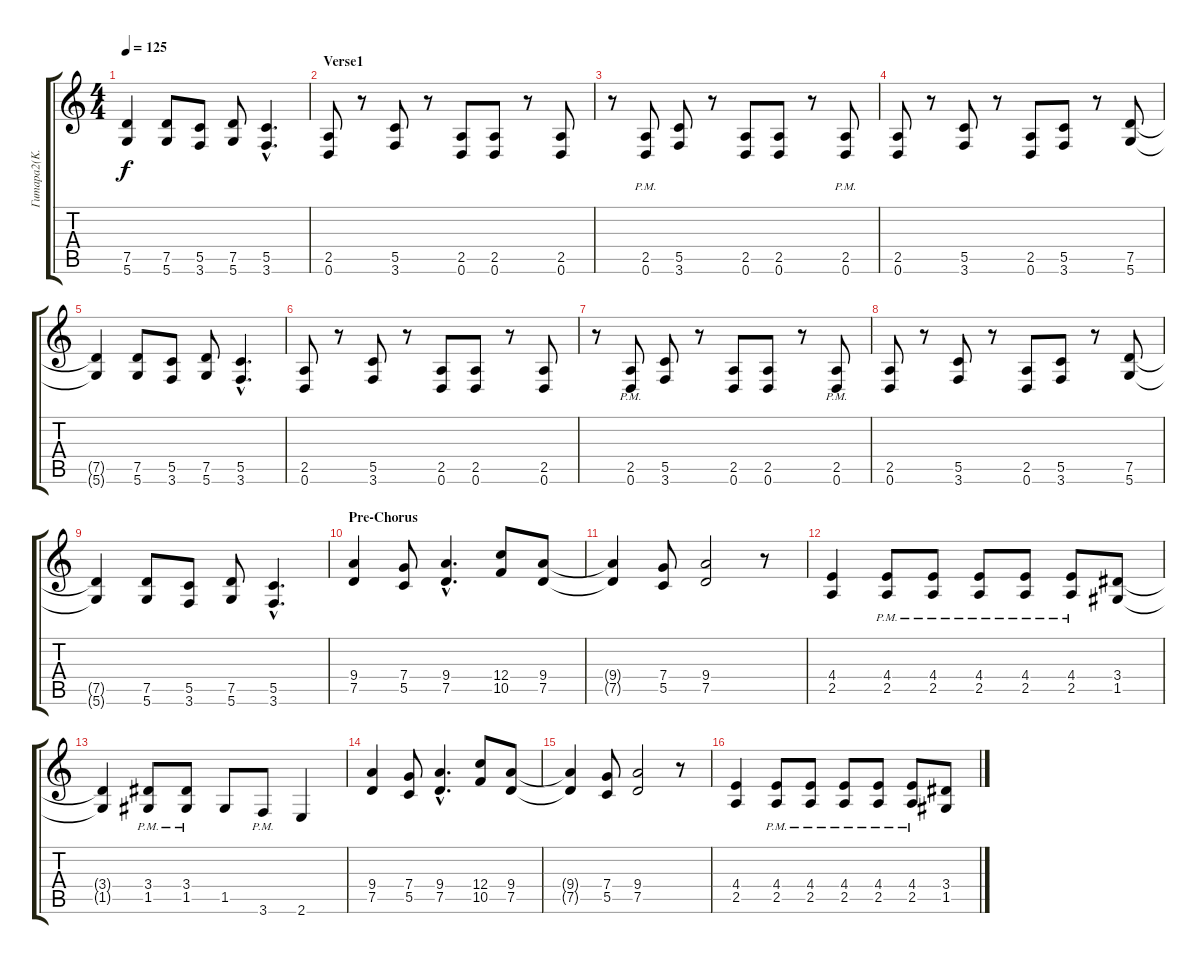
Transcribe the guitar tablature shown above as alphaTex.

\track ("Гитара2(K. K. Downing)" "Гитара2(K.") {instrument distortionguitar}
\staff {score tabs}
\tuning (D4 A3 F3 C3 G2 D2) {hide}
\ts (4 4)
\tempo 125
\clef g2
\ks c
(7.5{t} 5.6{t}).4{dy f} (7.5 5.6).8 (5.5 3.6).8 (7.5 5.6).8 (5.5{hac} 3.6{hac}).4{d} |
\section ("" "Verse1")
(2.5 0.6).8 r.8 (5.5 3.6).8 r.8 (2.5 0.6).8 (2.5 0.6).8 r.8 (2.5 0.6).8 |
r.8 (2.5{pm} 0.6{pm}).8 (5.5 3.6).8 r.8 (2.5 0.6).8 (2.5 0.6).8 r.8 (2.5{pm} 0.6{pm}).8 |
(2.5 0.6).8 r.8 (5.5 3.6).8 r.8 (2.5 0.6).8 (5.5 3.6).8 r.8 (7.5 5.6).8 |
(7.5{t} 5.6{t}).4 (7.5 5.6).8 (5.5 3.6).8 (7.5 5.6).8 (5.5{hac} 3.6{hac}).4{d} |
(2.5 0.6).8 r.8 (5.5 3.6).8 r.8 (2.5 0.6).8 (2.5 0.6).8 r.8 (2.5 0.6).8 |
r.8 (2.5{pm} 0.6{pm}).8 (5.5 3.6).8 r.8 (2.5 0.6).8 (2.5 0.6).8 r.8 (2.5{pm} 0.6{pm}).8 |
(2.5 0.6).8 r.8 (5.5 3.6).8 r.8 (2.5 0.6).8 (5.5 3.6).8 r.8 (7.5 5.6).8 |
(7.5{t} 5.6{t}).4 (7.5 5.6).8 (5.5 3.6).8 (7.5 5.6).8 (5.5{hac} 3.6{hac}).4{d} |
\section ("" "Pre-Chorus")
(9.4 7.5).4 (7.4 5.5).8 (9.4{hac} 7.5{hac}).4{d} (12.4 10.5).8 (9.4 7.5).8 |
(9.4{t} 7.5{t}).4 (7.4 5.5).8 (9.4 7.5).2 r.8 |
(4.4 2.5).4 (4.4{pm} 2.5{pm}).8 (4.4{pm} 2.5{pm}).8 (4.4{pm} 2.5{pm}).8 (4.4{pm} 2.5{pm}).8 (4.4{pm} 2.5{pm}).8 (3.4 1.5).8 |
(3.4{t} 1.5{t}).4 (3.4{pm} 1.5{pm}).8 (3.4{pm} 1.5{pm}).8 1.5.8 3.6{pm}.8 2.6.4 |
(9.4 7.5).4 (7.4 5.5).8 (9.4{hac} 7.5{hac}).4{d} (12.4 10.5).8 (9.4 7.5).8 |
(9.4{t} 7.5{t}).4 (7.4 5.5).8 (9.4 7.5).2 r.8 |
(4.4 2.5).4 (4.4{pm} 2.5{pm}).8 (4.4{pm} 2.5{pm}).8 (4.4{pm} 2.5{pm}).8 (4.4{pm} 2.5{pm}).8 (4.4{pm} 2.5{pm}).8 (3.4 1.5).8
